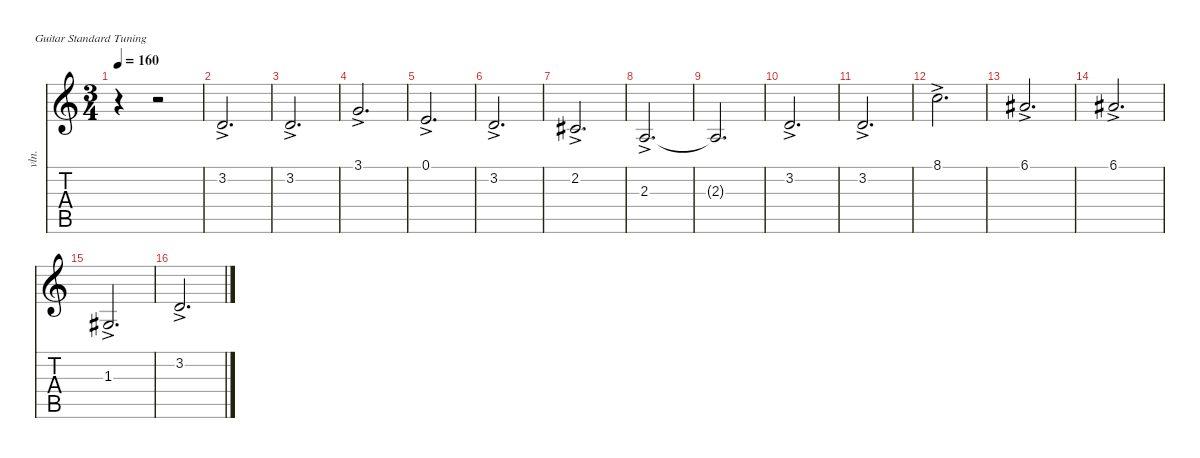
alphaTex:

\defaultSystemsLayout 4
\hideDynamics
\bracketExtendMode nobrackets
\track ("Piste 2" "vln.") {mute instrument stringensemble1}
\staff {score tabs}
\tuning (E4 B3 G3 D3 A2 E2)
\ts (3 4)
\tempo 160
\clef g2
\ks c
r.4{dy f instrument stringensemble1 beam Down} r.2{beam Down} |
3.2{ac}.2{d beam Up} |
3.2{ac}.2{d beam Up} |
3.1{ac}.2{d beam Up} |
0.1{ac}.2{d beam Up} |
3.2{ac}.2{d beam Up} |
2.2{ac acc #}.2{d beam Up} |
2.3{ac}.2{d beam Up} |
2.3{t}.2{d beam Up} |
3.2{ac}.2{d beam Up} |
3.2{ac}.2{d beam Up} |
8.1{ac}.2{d beam Down} |
6.1{ac acc #}.2{d beam Up} |
6.1{ac acc #}.2{d beam Up} |
1.3{ac acc #}.2{d beam Up} |
3.2{ac}.2{d beam Up}
